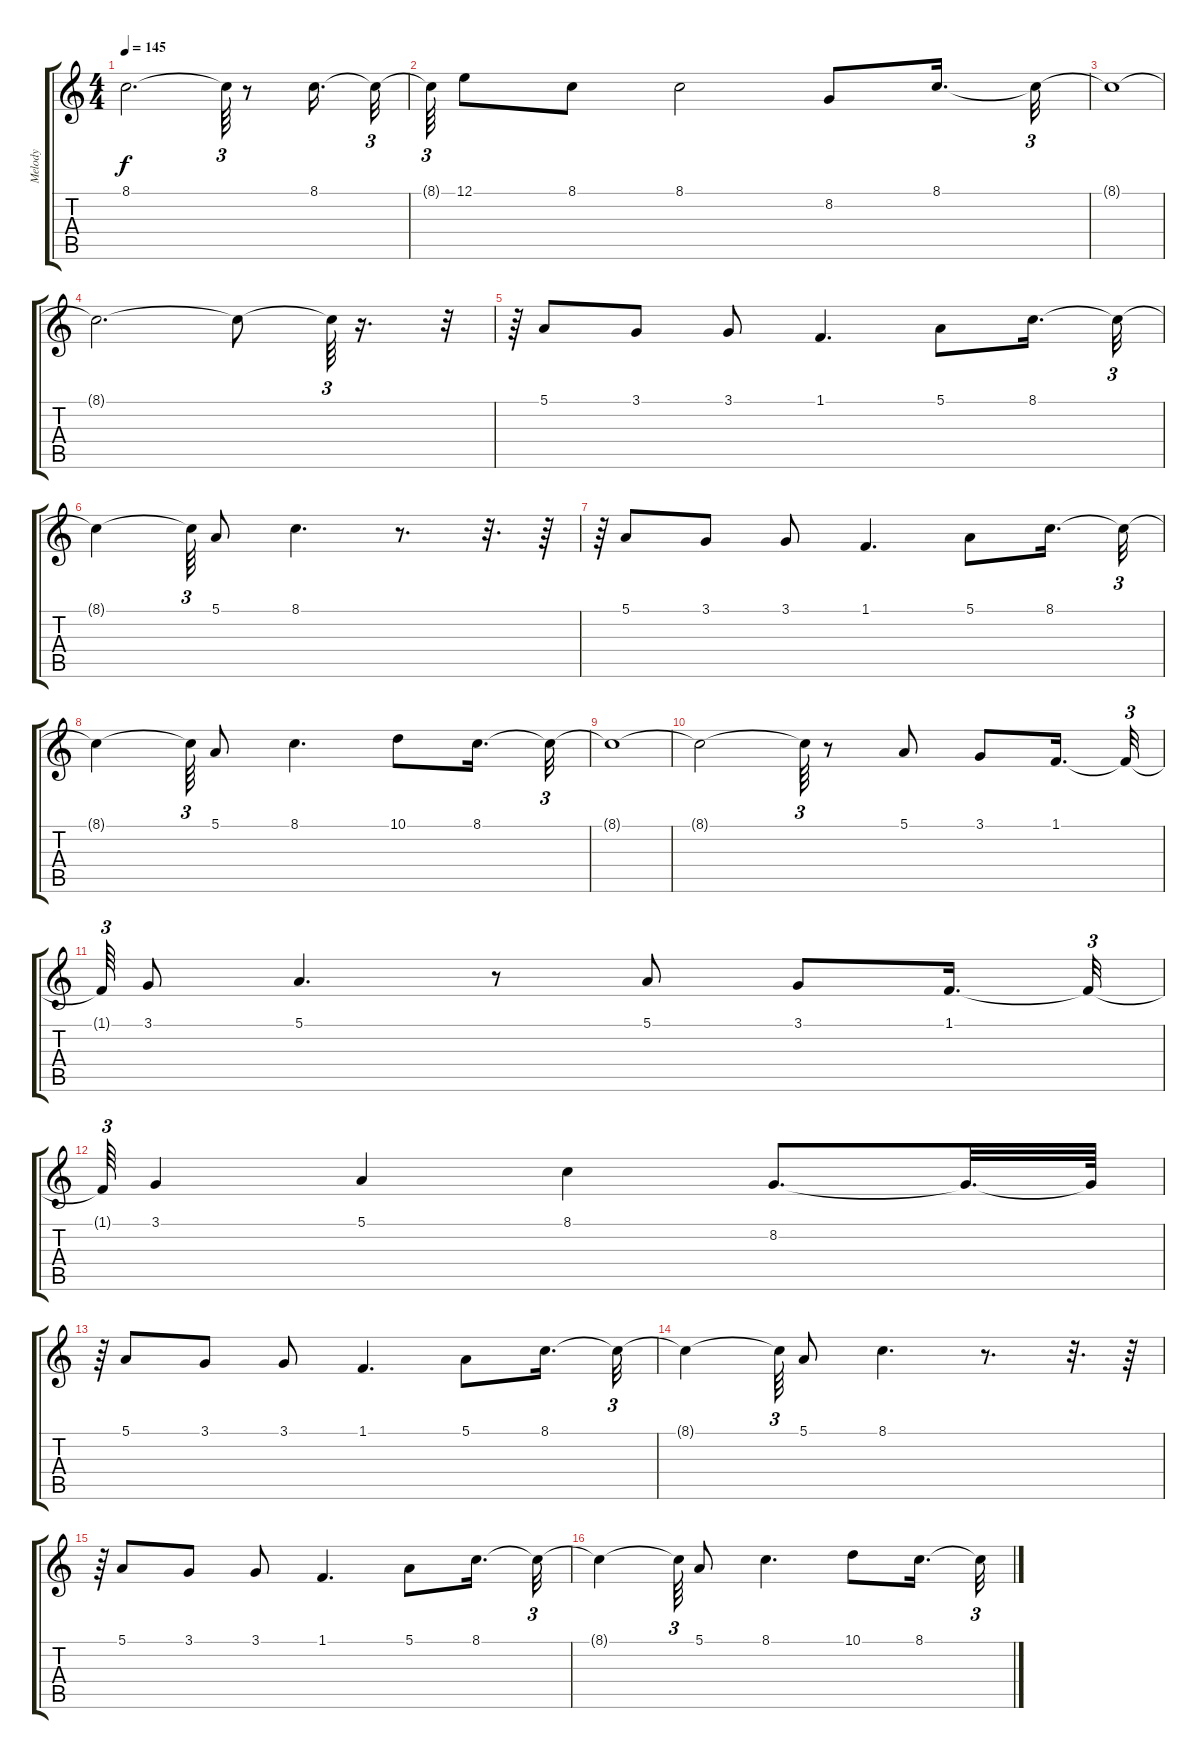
\track ("Melody" "Melody") {instrument vibraphone}
\staff {score tabs}
\tuning (E4 B3 G3 D3 A2 E2) {hide}
\ts (4 4)
\tempo 145
\clef g2
\ks c
8.1{t}.2{d dy f} 8.1{t}.64{tu (3 2)} r.8 8.1.16{d} 8.1{t}.32{tu (3 2)} |
8.1{t}.64{tu (3 2)} 12.1.8 8.1.8 8.1.2 8.2.8 8.1.16{d} 8.1{t}.32{tu (3 2)} |
8.1{t}.1 |
8.1{t}.2{d} 8.1{t}.8 8.1{t}.64{tu (3 2)} r.16{d} r.32{tu (3 2)} |
r.64{tu (3 2)} 5.1.8 3.1.8 3.1.8 1.1.4{d} 5.1.8 8.1.16{d} 8.1{t}.32{tu (3 2)} |
8.1{t}.4 8.1{t}.64{tu (3 2)} 5.1.8 8.1.4{d} r.8{d} r.32{d} r.64 |
r.64{tu (3 2)} 5.1.8 3.1.8 3.1.8 1.1.4{d} 5.1.8 8.1.16{d} 8.1{t}.32{tu (3 2)} |
8.1{t}.4 8.1{t}.64{tu (3 2)} 5.1.8 8.1.4{d} 10.1.8 8.1.16{d} 8.1{t}.32{tu (3 2)} |
8.1{t}.1 |
8.1{t}.2 8.1{t}.64{tu (3 2)} r.8 5.1.8 3.1.8 1.1.16{d} 1.1{t}.32{tu (3 2)} |
1.1{t}.64{tu (3 2)} 3.1.8 5.1.4{d} r.8 5.1.8 3.1.8 1.1.16{d} 1.1{t}.32{tu (3 2)} |
1.1{t}.64{tu (3 2)} 3.1.4 5.1.4 8.1.4 8.2.8{d} 8.2{t}.32{d} 8.2{t}.64 |
r.64{tu (3 2)} 5.1.8 3.1.8 3.1.8 1.1.4{d} 5.1.8 8.1.16{d} 8.1{t}.32{tu (3 2)} |
8.1{t}.4 8.1{t}.64{tu (3 2)} 5.1.8 8.1.4{d} r.8{d} r.32{d} r.64 |
r.64{tu (3 2)} 5.1.8 3.1.8 3.1.8 1.1.4{d} 5.1.8 8.1.16{d} 8.1{t}.32{tu (3 2)} |
8.1{t}.4 8.1{t}.64{tu (3 2)} 5.1.8 8.1.4{d} 10.1.8 8.1.16{d} 8.1{t}.32{tu (3 2)}
